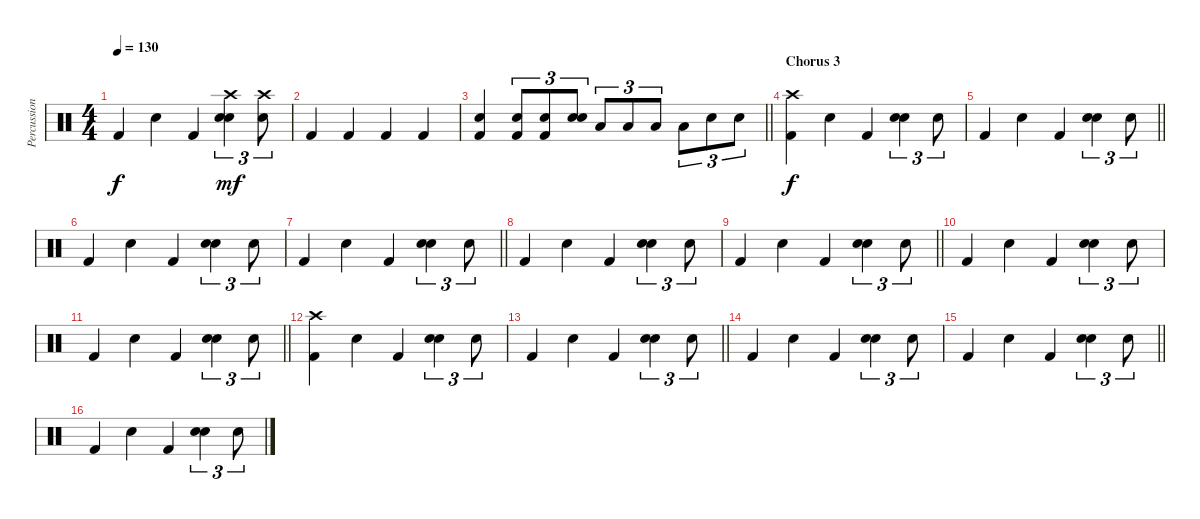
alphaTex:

\track ("Percussion" "Percussion") {instrument percussion}
\staff {score}
\articulation defaults
\ts (4 4)
\tempo 130
\clef neutral
\ks c "Kick (hit) 2".4{dy f} "Snare (hit) 2".4 "Kick (hit) 2".4
("Hand Clap (hit)" "Crash high (hit)" "Snare (hit) 2").4{tu (3 2) dy mf} ("Hand Clap (hit)" "Crash high (hit)").8{tu (3 2)} |
"Kick (hit) 2".4 "Kick (hit) 2".4 "Kick (hit) 2".4 "Kick (hit) 2".4 |
\barLineRight lightlight
("Snare (hit) 2" "Kick (hit) 2").4 ("Snare (hit) 2" "Kick (hit) 2").8{tu (3 2)} ("Snare (hit) 2" "Kick (hit) 2").8{tu (3 2)} ("Snare (hit) 2" "Snare (hit) 2").8{tu (3 2)} "Low Floor Tom (hit)".8{tu (3 2)} "Low Floor Tom (hit)".8{tu (3 2)} "Low Floor Tom (hit)".8{tu (3 2)} "Low Floor Tom (hit)".8{tu (3 2)} "Snare (hit) 2".8{tu (3 2)} "Snare (hit) 2".8{tu (3 2)} |
\section ("" "Chorus 3")
("Crash high (hit)" "Kick (hit) 2").4{dy f} "Snare (hit) 2".4 "Kick (hit) 2".4 ("Hand Clap (hit)" "Snare (hit) 2").4{tu (3 2)} "Hand Clap (hit)".8{tu (3 2)} |
\barLineRight lightlight "Kick (hit) 2".4 "Snare (hit) 2".4 "Kick (hit) 2".4
("Hand Clap (hit)" "Snare (hit) 2").4{tu (3 2)} "Hand Clap (hit)".8{tu (3 2)} |
"Kick (hit) 2".4 "Snare (hit) 2".4 "Kick (hit) 2".4 ("Hand Clap (hit)" "Snare (hit) 2").4{tu (3 2)} "Hand Clap (hit)".8{tu (3 2)} |
\barLineRight lightlight "Kick (hit) 2".4 "Snare (hit) 2".4 "Kick (hit) 2".4
("Hand Clap (hit)" "Snare (hit) 2").4{tu (3 2)} "Hand Clap (hit)".8{tu (3 2)} |
"Kick (hit) 2".4 "Snare (hit) 2".4 "Kick (hit) 2".4 ("Hand Clap (hit)" "Snare (hit) 2").4{tu (3 2)} "Hand Clap (hit)".8{tu (3 2)} |
\barLineRight lightlight "Kick (hit) 2".4 "Snare (hit) 2".4 "Kick (hit) 2".4
("Hand Clap (hit)" "Snare (hit) 2").4{tu (3 2)} "Hand Clap (hit)".8{tu (3 2)} |
"Kick (hit) 2".4 "Snare (hit) 2".4 "Kick (hit) 2".4 ("Hand Clap (hit)" "Snare (hit) 2").4{tu (3 2)} "Hand Clap (hit)".8{tu (3 2)} |
\barLineRight lightlight "Kick (hit) 2".4 "Snare (hit) 2".4 "Kick (hit) 2".4
("Hand Clap (hit)" "Snare (hit) 2").4{tu (3 2)} "Hand Clap (hit)".8{tu (3 2)} |
("Crash high (hit)" "Kick (hit) 2").4 "Snare (hit) 2".4 "Kick (hit) 2".4 ("Hand Clap (hit)" "Snare (hit) 2").4{tu (3 2)} "Hand Clap (hit)".8{tu (3 2)} |
\barLineRight lightlight "Kick (hit) 2".4 "Snare (hit) 2".4 "Kick (hit) 2".4
("Hand Clap (hit)" "Snare (hit) 2").4{tu (3 2)} "Hand Clap (hit)".8{tu (3 2)} |
"Kick (hit) 2".4 "Snare (hit) 2".4 "Kick (hit) 2".4 ("Hand Clap (hit)" "Snare (hit) 2").4{tu (3 2)} "Hand Clap (hit)".8{tu (3 2)} |
\barLineRight lightlight "Kick (hit) 2".4 "Snare (hit) 2".4 "Kick (hit) 2".4
("Hand Clap (hit)" "Snare (hit) 2").4{tu (3 2)} "Hand Clap (hit)".8{tu (3 2)} |
"Kick (hit) 2".4 "Snare (hit) 2".4 "Kick (hit) 2".4 ("Hand Clap (hit)" "Snare (hit) 2").4{tu (3 2)} "Hand Clap (hit)".8{tu (3 2)}
